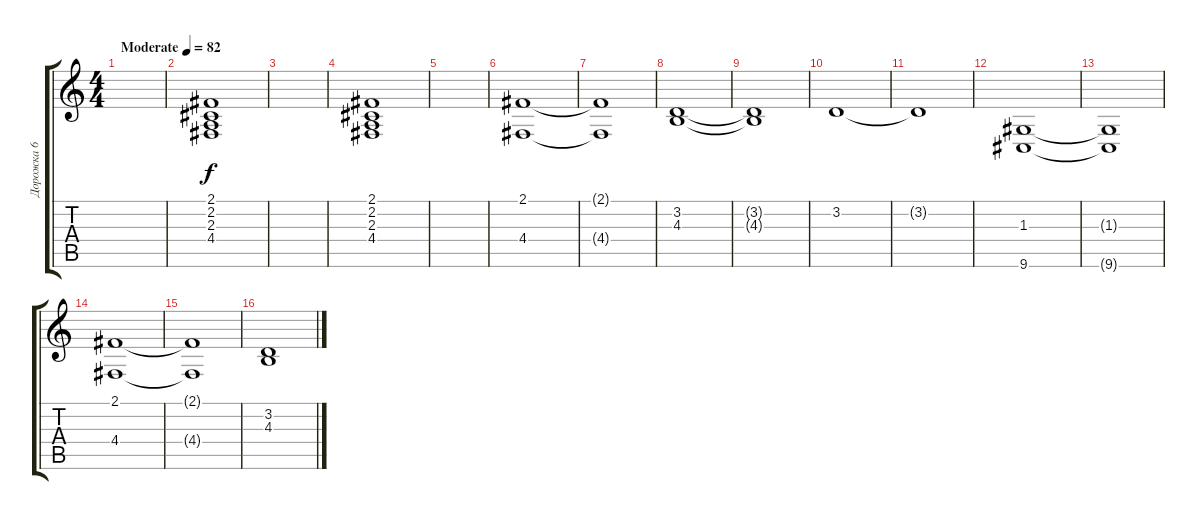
\track ("Дорожка 6" "Дорожка 6") {instrument choiraahs}
\staff {score tabs}
\tuning (E4 B3 G3 D3 A2 E2) {hide}
\ts (4 4)
\tempo (82 "Moderate")
\clef g2
\ks c
|
(2.1 2.2 2.3 4.4).1 |
|
(2.1 2.2 2.3 4.4).1 |
|
(2.1 4.4).1 |
(2.1{t} 4.4{t}).1 |
(3.2 4.3).1 |
(3.2{t} 4.3{t}).1 |
3.2.1 |
3.2{t}.1 |
(1.3 9.6).1 |
(1.3{t} 9.6{t}).1 |
(2.1 4.4).1 |
(2.1{t} 4.4{t}).1 |
(3.2 4.3).1
